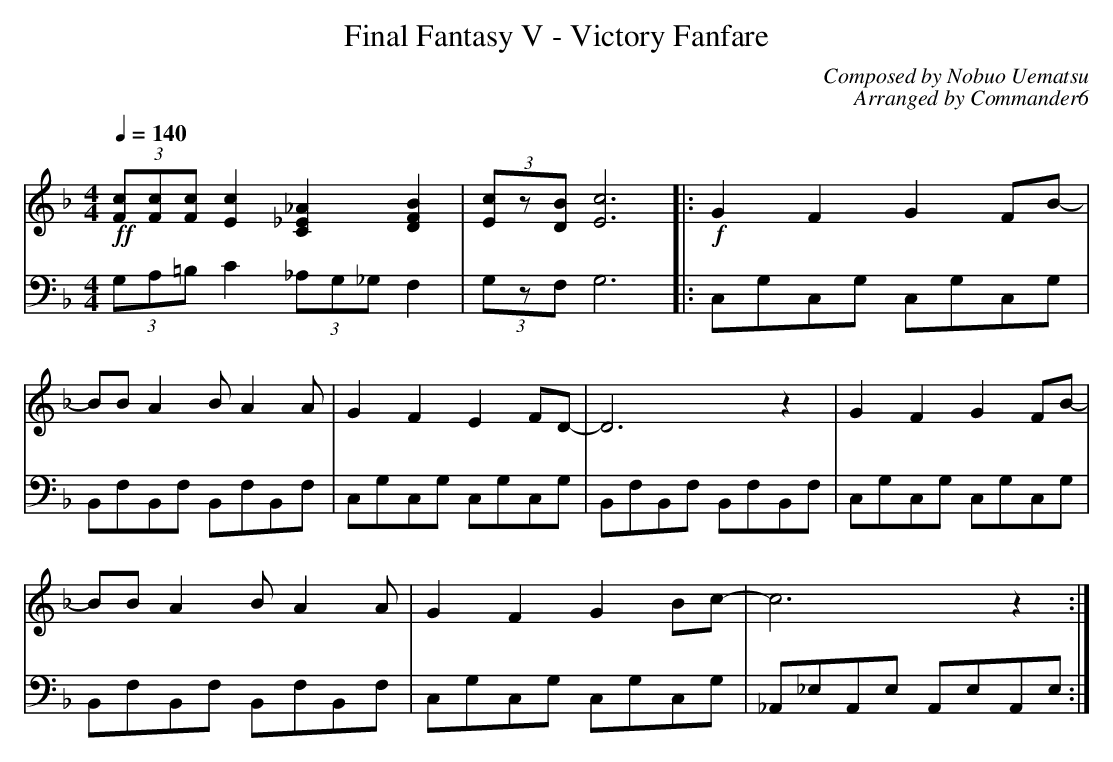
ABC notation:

X:1
T:Final Fantasy V - Victory Fanfare
C:Composed by Nobuo Uematsu
C:Arranged by Commander6
M:4/4
Q:1/4=140
L:1/8
V:T treble
V:B bass
K:F
[V:T] !ff!       (3[Fc][Fc][Fc] [Ec]2 [C_E_A]2 [DFB]2 | (3[Ec]z[DB] [Ec]6           |: !f!          G2         F2 G2 FB-  |
[V:B] (3G,A,=B,  C2             (3_A,G,_G, F,2        | (3G,zF,     G,6             |: C,G,C,G,     C,G,C,G,              |
[V:T] BB         A2             B A2 A                | G2          F2       E2 FD- |  D6           z2                    | G2       F2 G2 FB- |
[V:B] B,,F,B,,F, B,,F,B,,F,                           | C,G,C,G,    C,G,C,G,        |  B,,F,B,,F,   B,,F,B,,F,            | C,G,C,G, C,G,C,G,  |
[V:T] BB         A2             B A2 A                | G2          F2       G2 Bc- |  c6           z2                   :|
[V:B] B,,F,B,,F, B,,F,B,,F,                           | C,G,C,G,    C,G,C,G,        |  _A,,_E,A,,E, A,,E,A,,E,           :|
